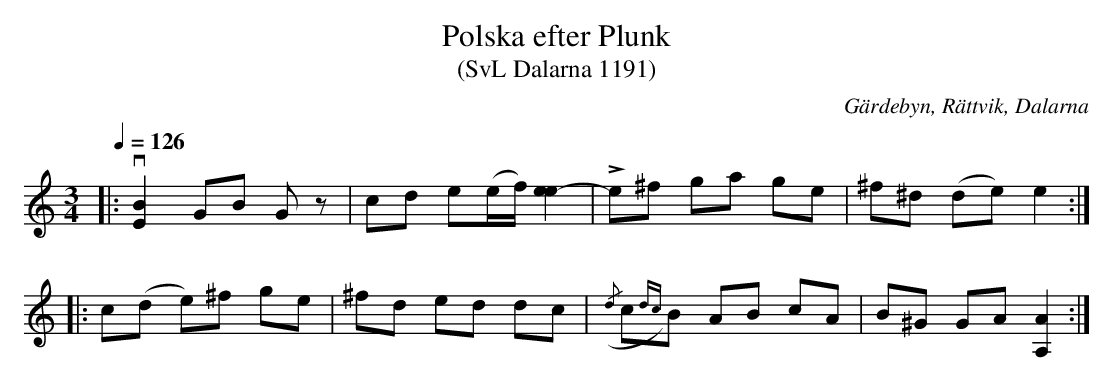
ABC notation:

X:1
T:Polska efter Plunk
T:(SvL Dalarna 1191)
O:Gärdebyn, Rättvik, Dalarna
Q:1/4=126
M:3/4
L:1/8
K:Am
|:v[BE]2 GB Gz|cd e(e/f/) [ee-]2|Le^f ga ge|^f^d (de) e2:|
|:c(d e)^f ge|^fd ed dc|({/d}c{dc})B  AB cA|B^G GA [AA,]2:|
